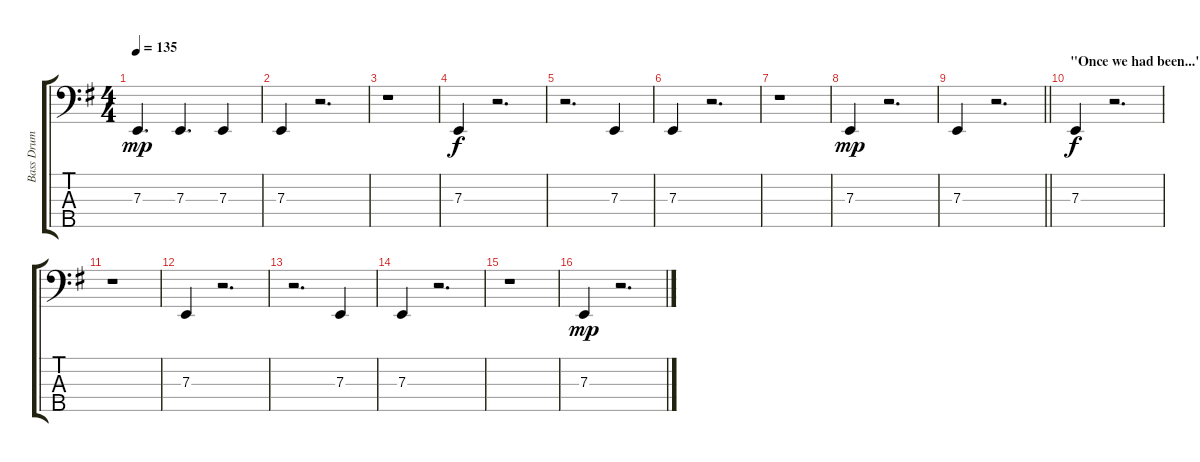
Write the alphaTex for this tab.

\track ("Bass Drum" "Bass Drum") {instrument taikodrum}
\staff {score tabs}
\tuning (G2 D2 A1 E1 B0) {hide}
\ts (4 4)
\tempo 135
\clef f4
\ks eminor
7.3.4{d dy mp} 7.3.4{d} 7.3.4 |
7.3.4 r.2{d} |
r.1 |
7.3.4{dy f} r.2{d} |
r.2{d} 7.3.4 |
7.3.4 r.2{d} |
r.1 |
7.3.4{dy mp} r.2{d} |
\barLineRight lightlight
7.3.4 r.2{d} |
\section ("" "\"Once we had been...\" (4:33)")
7.3.4{dy f} r.2{d} |
r.1 |
7.3.4 r.2{d} |
r.2{d} 7.3.4 |
7.3.4 r.2{d} |
r.1 |
7.3.4{dy mp} r.2{d}
